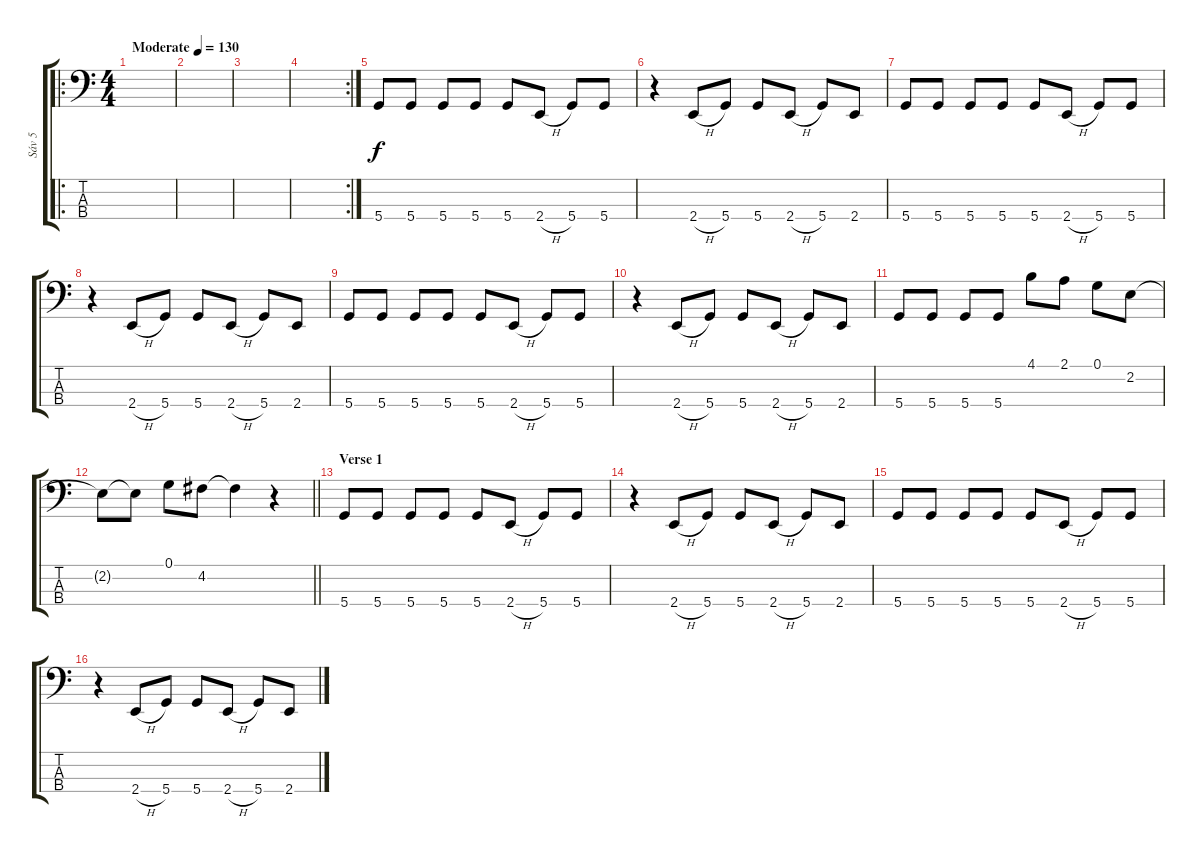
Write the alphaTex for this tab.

\track ("Sáv 5" "Sáv 5") {instrument electricbassfinger}
\staff {score tabs}
\tuning (G2 D2 A1 D1) {hide}
\ro
\ts (4 4)
\tempo (130 "Moderate")
\clef f4
\ks c
|
|
|
\rc 2
|
5.4.8 5.4.8 5.4.8 5.4.8 5.4.8 2.4{h}.8 5.4.8 5.4.8 |
r.4 2.4{h}.8 5.4.8 5.4.8 2.4{h}.8 5.4.8 2.4.8 |
5.4.8 5.4.8 5.4.8 5.4.8 5.4.8 2.4{h}.8 5.4.8 5.4.8 |
r.4 2.4{h}.8 5.4.8 5.4.8 2.4{h}.8 5.4.8 2.4.8 |
5.4.8 5.4.8 5.4.8 5.4.8 5.4.8 2.4{h}.8 5.4.8 5.4.8 |
r.4 2.4{h}.8 5.4.8 5.4.8 2.4{h}.8 5.4.8 2.4.8 |
5.4.8 5.4.8 5.4.8 5.4.8 4.1.8 2.1.8 0.1.8 2.2.8 |
\barLineRight lightlight
2.2{t}.8 2.2{t}.8 0.1.8 4.2.8 4.2{t}.4 r.4 |
\section ("" "Verse 1")
5.4.8 5.4.8 5.4.8 5.4.8 5.4.8 2.4{h}.8 5.4.8 5.4.8 |
r.4 2.4{h}.8 5.4.8 5.4.8 2.4{h}.8 5.4.8 2.4.8 |
5.4.8 5.4.8 5.4.8 5.4.8 5.4.8 2.4{h}.8 5.4.8 5.4.8 |
r.4 2.4{h}.8 5.4.8 5.4.8 2.4{h}.8 5.4.8 2.4.8
